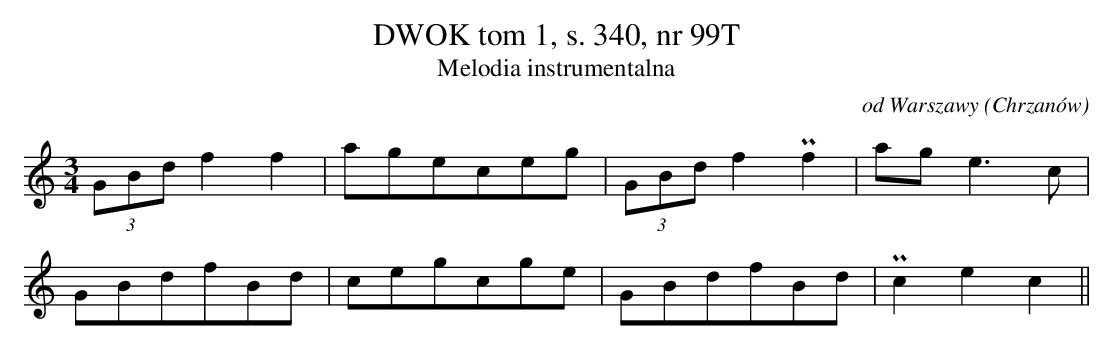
X:1
T: DWOK tom 1, s. 340, nr 99T
T: Melodia instrumentalna
O: od Warszawy (Chrzanów)
M: 3/4
L: 1/8
K: C
(3GBdf2f2 | ageceg | (3GBdf2Pf2 | age3c |
GBdfBd | cegcge | GBdfBd | Pc2e2c2||
